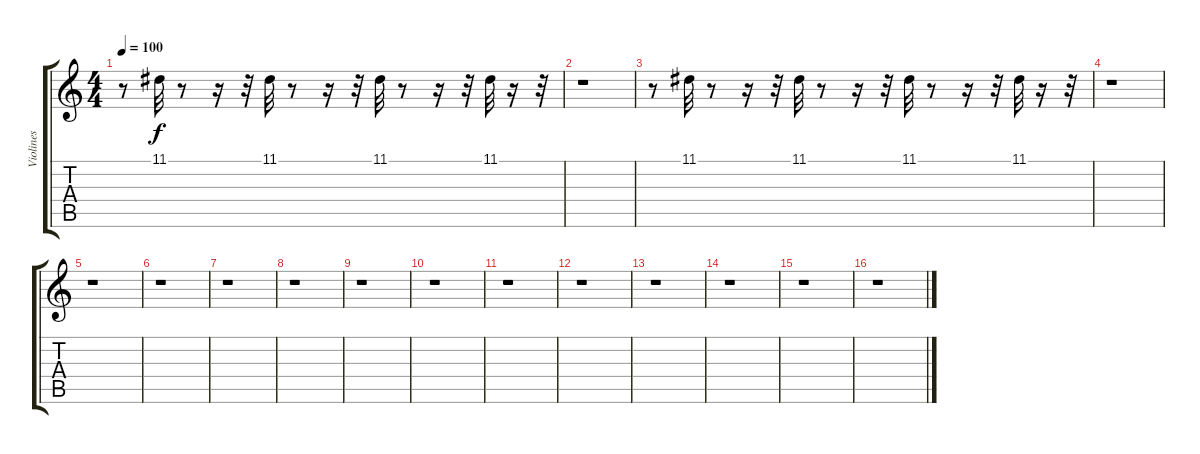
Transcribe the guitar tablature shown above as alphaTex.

\track ("Violines" "Violines") {instrument stringensemble1}
\staff {score tabs}
\tuning (E4 B3 G3 D3 A2 E2) {hide}
\ts (4 4)
\tempo 100
\clef g2
\ks c
r.8{dy f} 11.1.32 r.8 r.16 r.32 11.1.32 r.8 r.16 r.32 11.1.32 r.8 r.16 r.32 11.1.32 r.16 r.32 |
r.1 |
r.8 11.1.32 r.8 r.16 r.32 11.1.32 r.8 r.16 r.32 11.1.32 r.8 r.16 r.32 11.1.32 r.16 r.32 |
r.1 |
r.1 |
r.1 |
r.1 |
r.1 |
r.1 |
r.1 |
r.1 |
r.1 |
r.1 |
r.1 |
r.1 |
r.1
